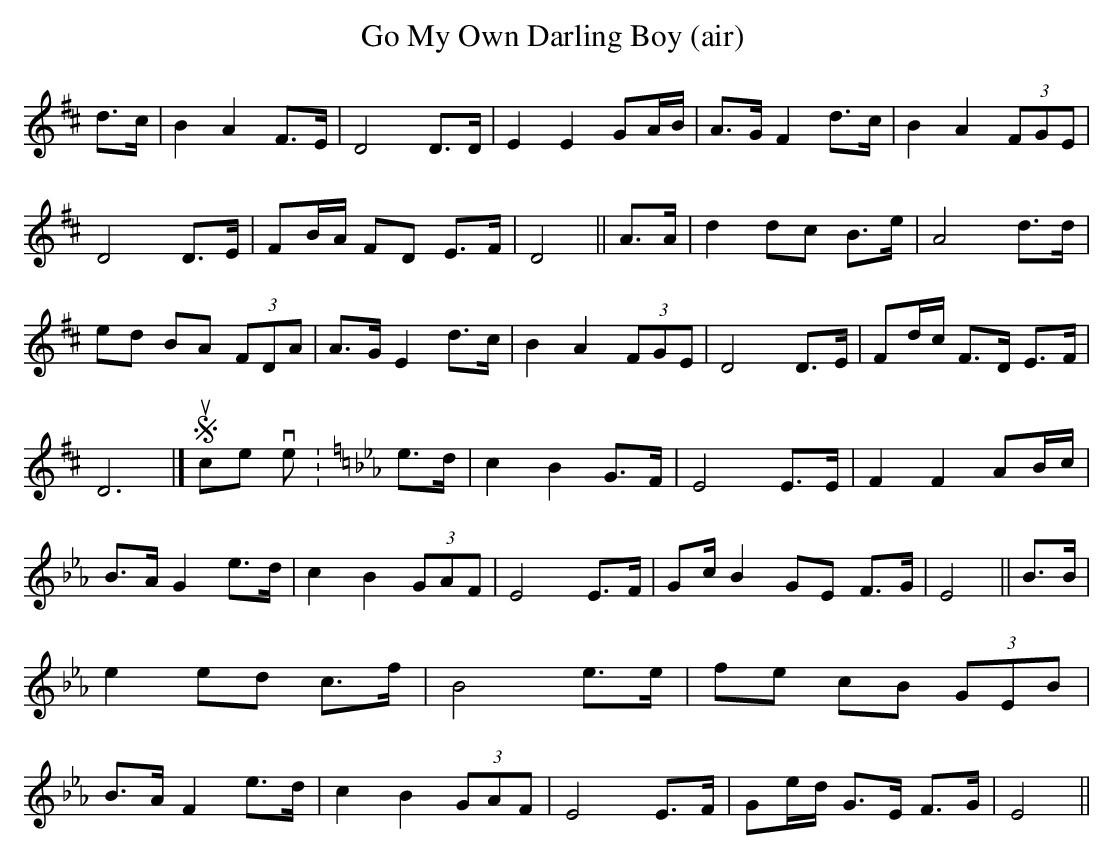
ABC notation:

X:1
T:Go My Own Darling Boy (air) \
Y:"Andante"\
M:3/4\
L:1/8\
K:D % source key Eb\
d>c|B2 A2 F>E|D4 D>D|E2 E2 GA/B/|A>G F2 d>c|\
B2 A2 (3FGE|D4 D>E|FB/A/ FD E>F|D4||\
A>A|d2 dc B>e|A4 d>d|ed BA (3FDA|A>G E2 d>c|\
B2 A2 (3FGE|D4 D>E|Fd/c/ F>D E>F|D6|]\
\
Source version:\
K:Eb\
e>d|c2 B2 G>F|E4 E>E|F2 F2 AB/c/|B>A G2 e>d|\
c2 B2 (3GAF|E4 E>F|Gc/B2 GE F>G|E4||\
B>B|e2 ed c>f|B4 e>e|fe cB (3GEB|B>A F2 e>d|\
c2 B2 (3GAF|E4 E>F|Ge/d/ G>E F>G|E4||\
\
\
\
